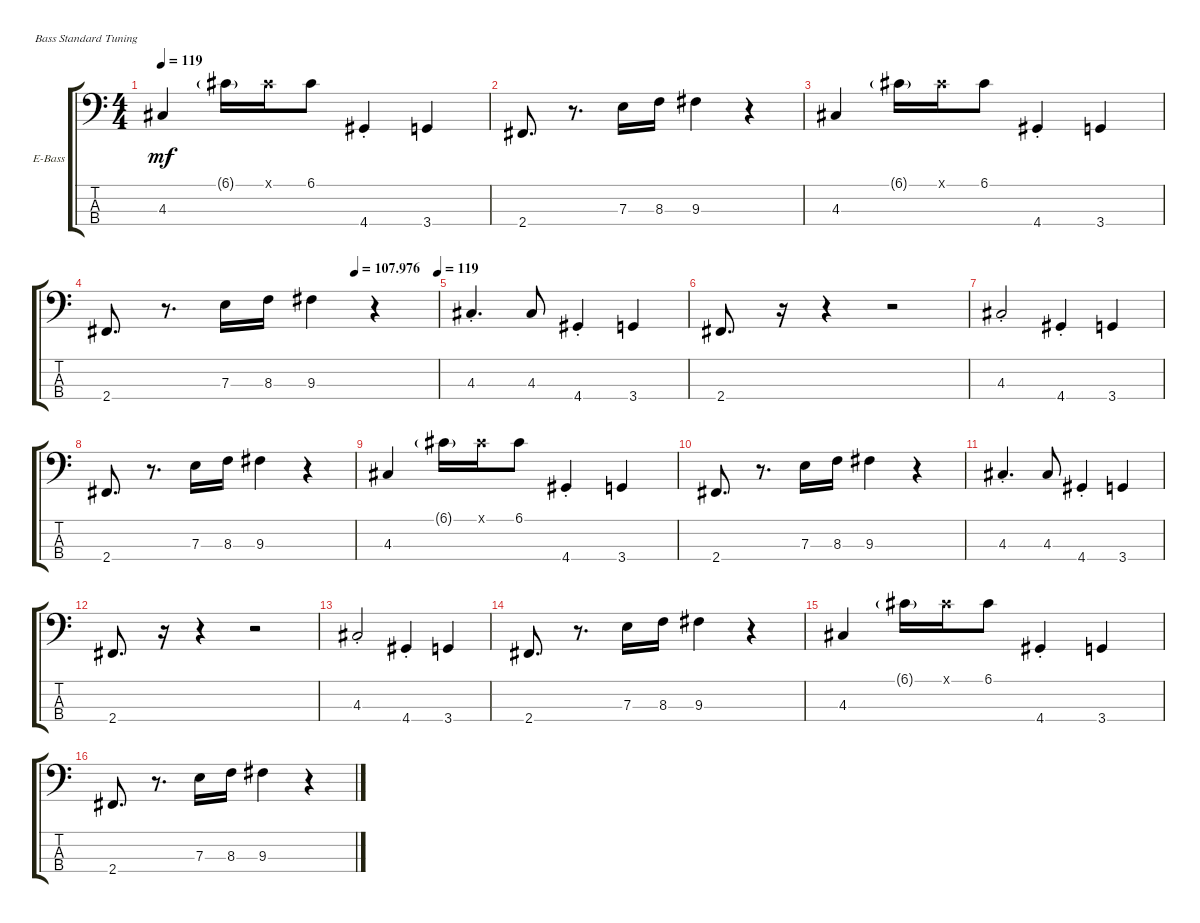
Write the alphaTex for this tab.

\defaultSystemsLayout 4
\bracketExtendMode groupsimilarinstruments
\firstSystemTrackNameOrientation horizontal
\otherSystemsTrackNameOrientation horizontal
\track ("Electric Bass" "E-Bass") {instrument electricbassfinger}
\staff {score tabs}
\tuning (G2 D2 A1 E1)
\ts (4 4)
\tempo 119
\clef f4
\scale
0.333333
\ks c
4.3.4{dy mf} 6.1{g}.16 6.1{x}.16 6.1.8 4.4{st}.4 3.4.4 |
\scale
0.333333 2.4.8{d} r.8{d} 7.3.16 8.3.16 9.3.4 r.4 |
4.3.4 6.1{g}.16 6.1{x}.16 6.1.8 4.4{st}.4 3.4.4 |
\tempo (107.976 0.75)
\tempo (119 1)
2.4.8{d} r.8{d} 7.3.16 8.3.16 9.3.4 r.4 |
4.3{st}.4{d} 4.3.8 4.4{st}.4 3.4.4 |
2.4.8{d} r.16 r.4 r.2 |
4.3{st}.2 4.4{st}.4 3.4.4 |
2.4.8{d} r.8{d} 7.3.16 8.3.16 9.3.4 r.4 |
4.3.4 6.1{g}.16 6.1{x}.16 6.1.8 4.4{st}.4 3.4.4 |
2.4.8{d} r.8{d} 7.3.16 8.3.16 9.3.4 r.4 |
4.3{st}.4{d} 4.3.8 4.4{st}.4 3.4.4 |
2.4.8{d} r.16 r.4 r.2 |
4.3{st}.2 4.4{st}.4 3.4.4 |
2.4.8{d} r.8{d} 7.3.16 8.3.16 9.3.4 r.4 |
4.3.4 6.1{g}.16 6.1{x}.16 6.1.8 4.4{st}.4 3.4.4 |
2.4.8{d} r.8{d} 7.3.16 8.3.16 9.3.4 r.4
